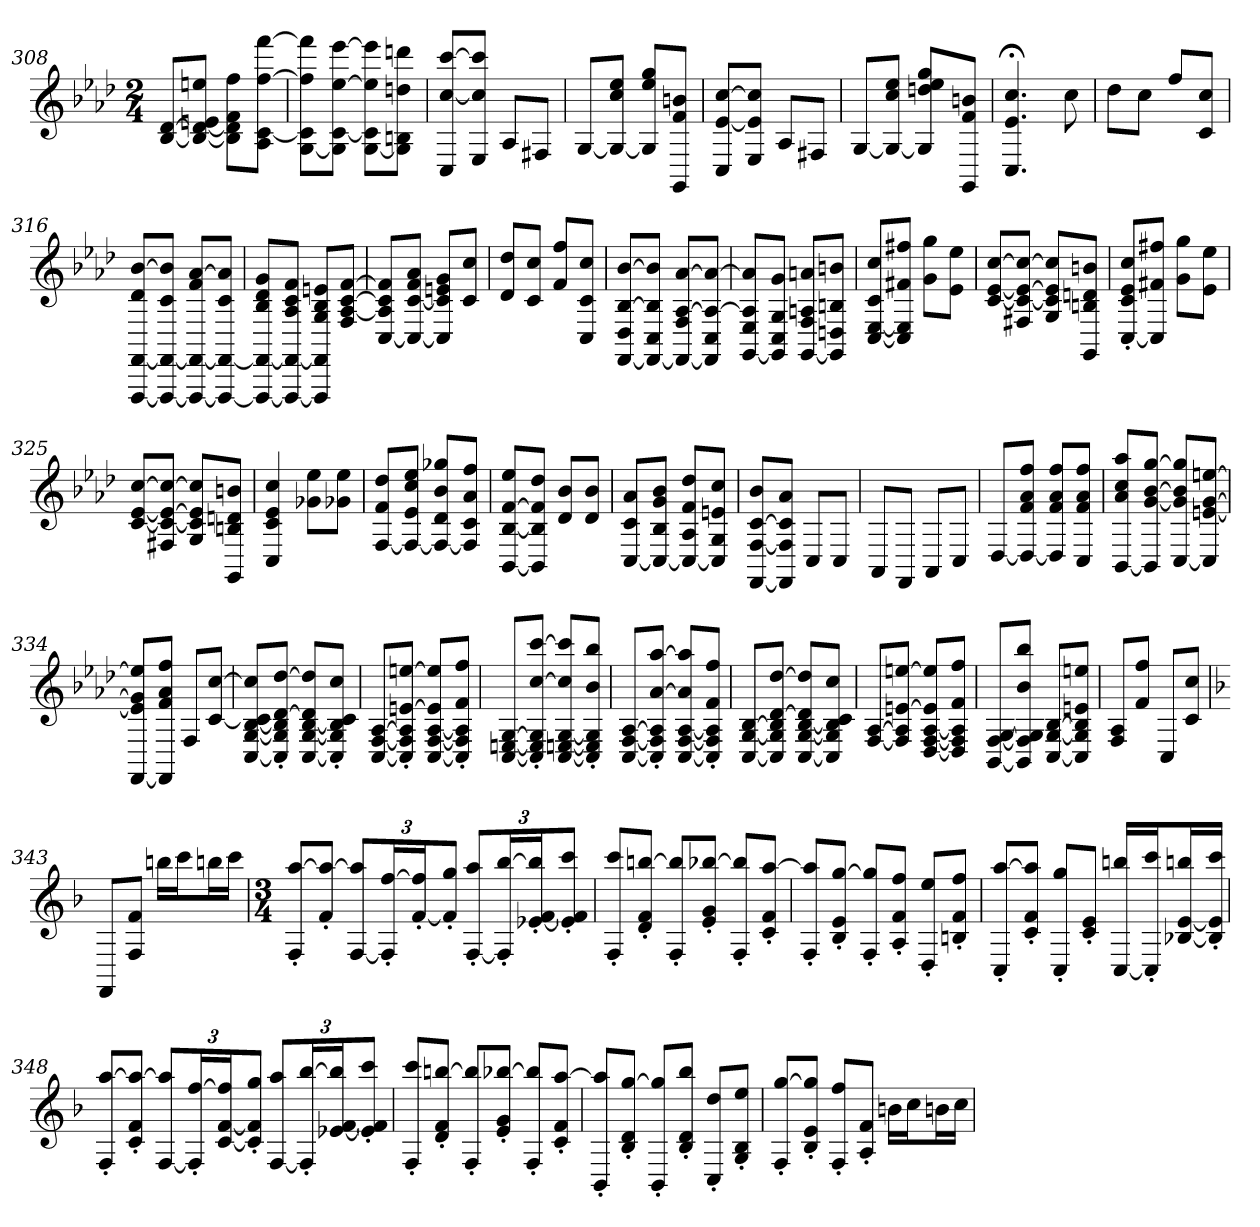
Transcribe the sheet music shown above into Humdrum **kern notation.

**kern
*part1
*staff1
*clefG2
*k[b-e-a-d-]
*f:
*M2/4
=308
[8B- [8d-L
8B-_ 8d-_ 8en 8eenJ
8B-] 8d-] 8f 8ffL
8A- [8c [8ff [8fffJ
=309
[8G 8c] 8ff] 8fff]L
8G] [8c [8ee- [8eee-J
[8G 8c] 8ee-] 8eee-]L
8G] 8Bn 8ddn 8dddnJ
=310
8C [8cc [8cccL
8E- 8cc] 8ccc]J
8A-L
8F#XJ
=311
[8GL
8G_ 8cc 8ee-J
8G] 8ee- 8ggL
8GG 8f 8bnJ
=312
8C [8e- [8ccL
8E- 8e-] 8cc]J
8A-L
8F#XJ
=313
[8GL
8G_ 8cc 8ee-J
8G] 8ddn 8ee- 8ggL
8GG 8f 8bnJ
=314
4.C;< 4.e-;< 4.cc;<
8cc
=315
8dd-L
8ccJ
8ffL
8c 8ccJ
=316
[8FFF [8FF 8d- [8b-L
8FFF_ 8FF_ 8c 8b-]J
8FFF_ 8FF_ 8f [8a-L
8FFF_ 8FF_ 8c 8a-]J
=317
8FFF_ 8FF_ 8B- 8d- 8gL
8FFF_ 8FF_ 8A- 8c 8fJ
8FFF] 8FF] 8G 8B- 8enL
8F [8A- [8c [8fJ
=318
[8C 8A-] 8c] 8f]L
8C_ [8c 8f 8a-J
8C] 8c] 8en 8gL
8c 8ccJ
=319
8d- 8dd-L
8c 8ccJ
8f 8ffL
8C 8c 8ccJ
=320
[8FF 8D- [8B- [8b-L
8FF_ 8C 8B-] 8b-]J
8FF_ 8F [8A- [8a-L
8FF] 8C 8A-_ 8a-_J
=321
[8GG 8E- 8A-] 8a-]L
8GG] 8C 8G 8gJ
[8GG 8F 8An 8anL
8GG] 8Dn 8Bn 8bnJ
=322
[8C [8E- 8c 8ccL
8C] 8E-] 8f#X 8ff#XJ
8g 8ggL
8e- 8ee-J
=323
[8c [8e- [8ccL
8F#X 8c_ 8e-_ 8cc_J
8G 8c] 8e-] 8cc]L
8GG 8Bn 8dn 8bnJ
=324
[8C' 8c' 8e-' 8cc'L
8C] 8f#X 8ff#XJ
8g 8ggL
8e- 8ee-J
=325
[8c [8e- [8ccL
8F#X 8c_ 8e-_ 8cc_J
8G 8c] 8e-] 8cc]L
8GG 8Bn 8dn 8bnJ
=326
4C 4c 4e- 4cc
8g-X 8ee-L
8g-X 8ee-J
=327
[8F 8f 8dd-L
8F_ 8e- 8cc 8ee-J
8F_ 8d- 8b- 8gg-XL
8F] 8c 8a- 8ffJ
=328
[8BB- [8B- [8f 8ee-L
8BB-] 8B-] 8f] 8dd-J
8d- 8b-L
8d- 8b-J
=329
[8C 8c 8a-L
8C_ 8B- 8g 8b-J
8C_ 8A- 8f 8dd-L
8C] 8G 8en 8ccJ
=330
[8FF [8F [8c 8b-L
8FF] 8F] 8c] 8a-J
8CL
8CJ
=331
8AA-L
8FFJ
8AA-L
8CJ
=332
[8D-L
8D-_ 8f 8a- 8ffJ
8D-] 8f 8a- 8ffL
8C 8f 8a- 8ffJ
=333
[8BB- 8a- 8cc 8aa-L
8BB-] [8g [8b- [8ggJ
[8C 8g] 8b-] 8gg]L
8C] [8en [8g [8eenJ
=334
[8FF 8en] 8g] 8een]L
8FF] 8f 8a- 8ffJ
8FL
[8c [8ccJ
=335
[8C [8G [8B- 8c] 8cc]L
8C]' 8G]' 8B-]' [8d-' [8dd-'J
[8C [8G [8B- 8d-] 8dd-]L
8C]' 8G]' 8B-]' 8c' 8cc'J
=336
[8C [8F [8A-L
8C]' 8F]' 8A-]' [8en' [8een'J
[8C [8F [8A- 8e] 8ee]L
8C]' 8F]' 8A-]' 8f' 8ff'J
=337
[8C [8En [8GL
8C]' 8E]' 8G]' [8cc' [8ccc'J
[8C [8En [8G 8cc] 8ccc]L
8C]' 8E]' 8G]' 8b-' 8bb-'J
=338
[8C [8F [8A-L
8C]' 8F]' 8A-]' [8a-' [8aa-'J
[8C [8F [8A- 8a-] 8aa-]L
8C]' 8F]' 8A-]' 8f' 8ff'J
=339
[8C [8G [8B-L
8C] 8G] 8B-] [8d- [8dd-J
[8C [8G [8B- 8d-] 8dd-]L
8C] 8G] 8B-] 8c 8ccJ
=340
[8F [8A-L
8F] 8A-] [8en [8eenJ
[8D- [8F [8A- 8e] 8ee]L
8D-] 8F] 8A-] 8f 8ffJ
=341
[8BB- [8F [8GL
8BB-] 8F] 8G] 8b- 8bb-J
[8C [8G [8B-L
8C] 8G] 8B-] 8en 8eenJ
=342
8F 8A-L
8f 8ffJ
8CL
8c 8ccJ
=343
*k[b-]
*F:
8FFL
8F 8fJ
16bbnLL
16cccJ
16bbnL
16cccJJ
=344
*M3/4
8F' [8aa'L
8f' 8aa_'J
[12F 12aa]L
24F]' [24ff'L
[24f' 24ff]'J
12f]' 12gg'J
[12F' 12aa'L
24F]' [24bb-'L
[24e-X' [24f' 24bb-]'J
12e-]' 12f]' 12ccc'J
=345
8F' 8ccc'L
8d' 8f' [8bbn'J
8F' 8bb]'L
8e' 8g' [8bb-X'J
8F' 8bb-]'L
8c' 8f' [8aa'J
=346
8F' 8aa]'L
8B-' 8e' [8gg'J
8F' 8gg]'L
8A' 8f' 8ff'J
8D' 8ee'L
8Bn' 8f' 8ff'J
=347
8C' [8aa'L
8c' 8f' 8aa]'J
8C' 8gg'L
8c' 8e'J
[16C 16bbnLL
16C]' 16ccc'J
[16B-X [16e 16bbnL
16B-]' 16e]' 16ccc'JJ
=348
8F' [8aa'L
8c' 8f' 8aa_'J
[12F 12aa]L
24F]' [24ff'L
[24c [24f 24ff]J
12c]' 12f]' 12gg'J
[12F 12aaL
24F]' [24bb-'L
[24e-X [24f 24bb-]J
12e-]' 12f]' 12ccc'J
=349
8F' 8ccc'L
8d' 8f' [8bbn'J
8F' 8bb]'L
8e' 8g' [8bb-X'J
8F' 8bb-]'L
8c' 8f' [8aa'J
=350
8BB-' 8aa]'L
8B-' 8d' [8gg'J
8BB-' 8gg]'L
8B-' 8d' 8bb-'J
8C' 8dd'L
8G' 8B-' 8ee'J
=351
8F' [8gg'L
8B-' 8e' 8gg]'J
8F' 8ff'L
8A' 8f'J
16bnLL
16ccJ
16bnL
16ccJJ
=
*-
